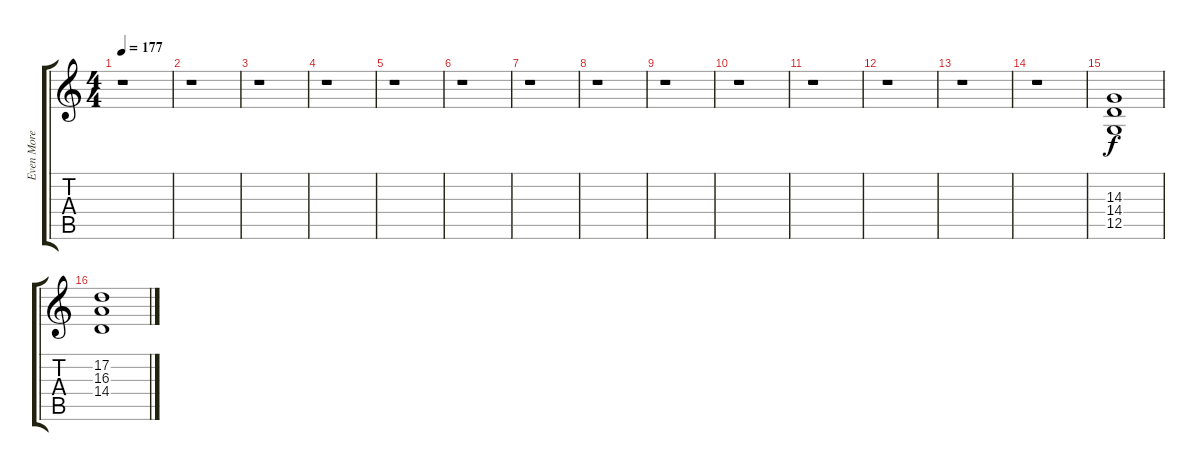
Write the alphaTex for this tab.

\track ("Even More Keys" "Even More ") {instrument tremolostrings}
\staff {score tabs}
\tuning (D4 A3 F3 C3 G2 D2) {hide}
\ts (4 4)
\tempo 177
\clef g2
\ks c
r.1{dy f} |
r.1 |
r.1 |
r.1 |
r.1 |
r.1 |
r.1 |
r.1 |
r.1 |
r.1 |
r.1 |
r.1 |
r.1 |
r.1 |
(14.3 14.4 12.5).1 |
(17.2 16.3 14.4).1
